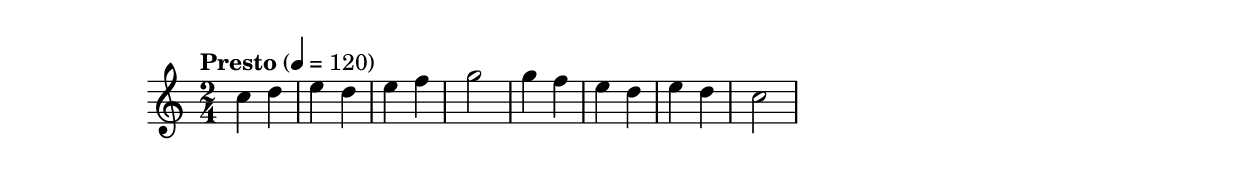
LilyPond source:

\version "2.18.2"
\score {
  \relative c'' {
    \time 2/4
    \tempo "Presto" 4 = 120
    c4 d4
    e4 d4
    e4 f4
    g2
    g4 f4
    e4 d4
    e4 d4
    c2
  }
  \layout { }
  \midi { }
}
